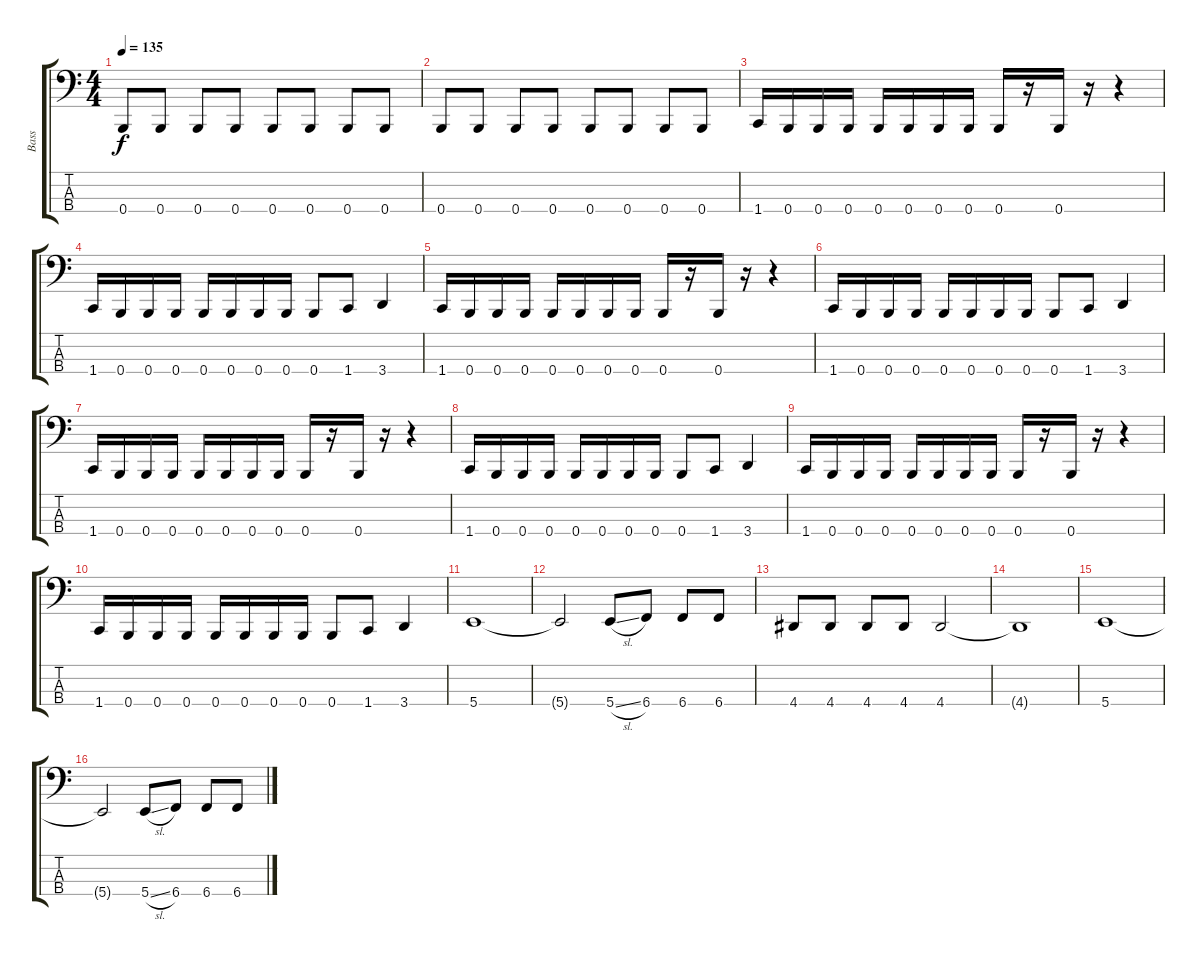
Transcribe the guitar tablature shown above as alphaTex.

\track ("Bass" "Bass") {instrument slapbass1}
\staff {score tabs}
\tuning (E2 B1 Gb1 B0) {hide}
\ts (4 4)
\tempo 135
\clef f4
\ks c
0.4.8{dy f} 0.4.8 0.4.8 0.4.8 0.4.8 0.4.8 0.4.8 0.4.8 |
0.4.8 0.4.8 0.4.8 0.4.8 0.4.8 0.4.8 0.4.8 0.4.8 |
1.4.16 0.4.16 0.4.16 0.4.16 0.4.16 0.4.16 0.4.16 0.4.16 0.4.16 r.16 0.4.16 r.16 r.4 |
1.4.16 0.4.16 0.4.16 0.4.16 0.4.16 0.4.16 0.4.16 0.4.16 0.4.8 1.4.8 3.4.4 |
1.4.16 0.4.16 0.4.16 0.4.16 0.4.16 0.4.16 0.4.16 0.4.16 0.4.16 r.16 0.4.16 r.16 r.4 |
1.4.16 0.4.16 0.4.16 0.4.16 0.4.16 0.4.16 0.4.16 0.4.16 0.4.8 1.4.8 3.4.4 |
1.4.16 0.4.16 0.4.16 0.4.16 0.4.16 0.4.16 0.4.16 0.4.16 0.4.16 r.16 0.4.16 r.16 r.4 |
1.4.16 0.4.16 0.4.16 0.4.16 0.4.16 0.4.16 0.4.16 0.4.16 0.4.8 1.4.8 3.4.4 |
1.4.16 0.4.16 0.4.16 0.4.16 0.4.16 0.4.16 0.4.16 0.4.16 0.4.16 r.16 0.4.16 r.16 r.4 |
1.4.16 0.4.16 0.4.16 0.4.16 0.4.16 0.4.16 0.4.16 0.4.16 0.4.8 1.4.8 3.4.4 |
5.4.1 |
5.4{t}.2 5.4{sl}.8 6.4.8 6.4.8 6.4.8 |
4.4.8 4.4.8 4.4.8 4.4.8 4.4.2 |
4.4{t}.1 |
5.4.1 |
5.4{t}.2 5.4{sl}.8 6.4.8 6.4.8 6.4.8
